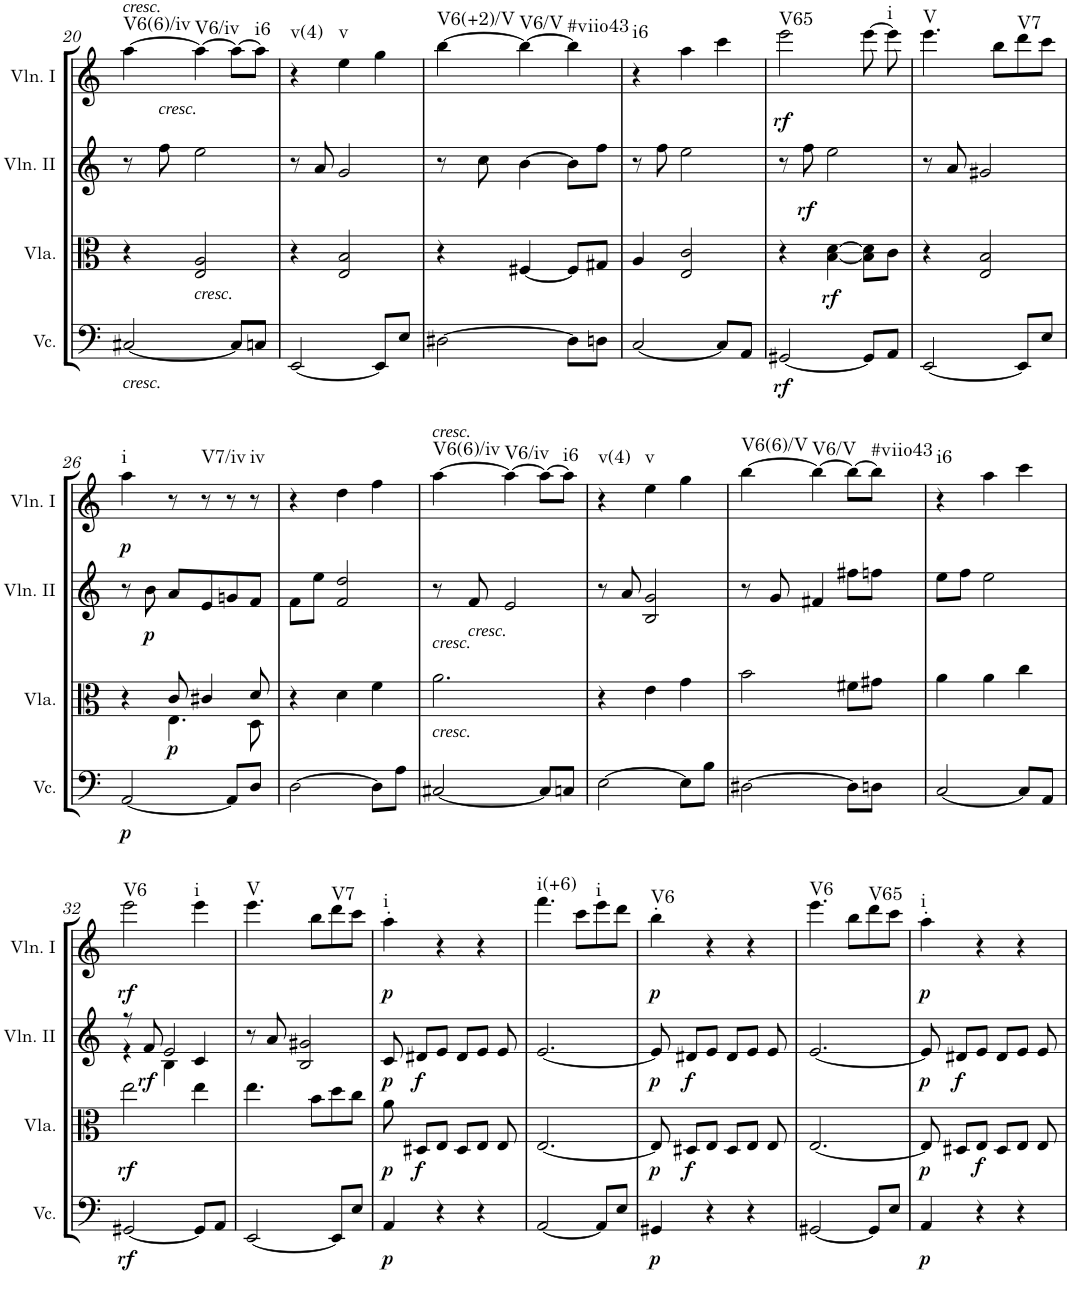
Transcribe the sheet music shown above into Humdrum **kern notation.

**kern	**dynam	**kern	**dynam	**kern	**dynam	**kern	**dynam	**harte
*part4	*part4	*part3	*part3	*part2	*part2	*part1	*part1	*part1
*staff4	*staff4	*staff3	*staff3	*staff2	*staff2	*staff1	*staff1	*
*I"Violoncello	*	*I"Viola	*	*I"Violin II	*	*I"Violin I	*	*
*I'Vc.	*	*I'Vla.	*	*I'Vln. II	*	*I'Vln. I	*	*
!!LO:PB:g=z
*clefF4	*	*clefC3	*	*clefG2	*	*clefG2	*	*
*k[]	*	*k[]	*	*k[]	*	*k[]	*	*
*M3/4	*	*M3/4	*	*M3/4	*	*M3/4	*	*
=20	=20	=20	=20	=20	=20	=20	=20	=20
!	!	!	!	!	!	!LO:TX:a:i:t=cresc.	!	!
!LO:TX:b:i:t=cresc.	!	!	!	!	!	!	!	!LO:H:kt=V6(6)/iv
[2C#X/	.	4r	.	8r	.	[4aa\	.	N
!	!	!	!	!LO:TX:a:i:t=cresc.	!	!	!	!
.	.	.	.	8ff\	.	.	.	.
!	!	!LO:TX:b:i:t=cresc.	!	!	!	!	!	!LO:H:kt=V6/iv
.	.	2E/ 2A/	.	2ee\	.	4aa\_	.	N
8C#/L]	.	.	.	.	.	8aa\L_	.	.
!	!	!	!	!	!	!	!	!LO:H:kt=i6
8Cn/J	.	.	.	.	.	8aa\J]	.	N
=21	=21	=21	=21	=21	=21	=21	=21	=21
!	!	!	!	!	!	!	!	!LO:H:kt=v(4)
[2EE/	.	4r	.	8r	.	4r	.	N
.	.	.	.	8a/	.	.	.	.
!	!	!	!	!	!	!	!	!LO:H:kt=v
.	.	2E/ 2B/	.	2g/	.	4ee\	.	N
8EE/L]	.	.	.	.	.	4gg\	.	.
8E/J	.	.	.	.	.	.	.	.
=22	=22	=22	=22	=22	=22	=22	=22	=22
!	!	!	!	!	!	!	!	!LO:H:kt=V6(+2)/V
[2D#X\	.	4r	.	8r	.	[4bb\	.	N
.	.	.	.	8cc\	.	.	.	.
!	!	!	!	!	!	!	!	!LO:H:kt=V6/V
.	.	[4F#X/	.	[4b\	.	4bb\_	.	N
!	!	!	!	!	!	!	!	!LO:H:kt=#viio43
8D#\L]	.	8F#/L]	.	8b\L]	.	4bb\]	.	N
8Dn\J	.	8G#X/J	.	8ff\J	.	.	.	.
=23	=23	=23	=23	=23	=23	=23	=23	=23
!	!	!	!	!	!	!	!	!LO:H:kt=i6
[2C/	.	4A/	.	8r	.	4r	.	N
.	.	.	.	8ff\	.	.	.	.
.	.	2E/ 2c/	.	2ee\	.	4aa\	.	.
8C/L]	.	.	.	.	.	4ccc\	.	.
8AA/J	.	.	.	.	.	.	.	.
=24	=24	=24	=24	=24	=24	=24	=24	=24
!	!LO:DY:b	!	!	!	!	!	!LO:DY:b	!LO:H:kt=V65
[2GG#X/	rf	4r	.	8r	.	2eee\	rf	N
!	!	!	!	!	!LO:DY:b	!	!	!
.	.	.	.	8ff\	rf	.	.	.
!	!	!	!LO:DY:b	!	!	!	!	!
.	.	[4B\ [4d\	rf	2ee\	.	.	.	.
8GG#/L]	.	8B\] 8d\]L	.	.	.	[8eee\	.	.
!	!	!	!	!	!	!	!	!LO:H:kt=i
8AA/J	.	8c\J	.	.	.	8eee\]	.	N
=25	=25	=25	=25	=25	=25	=25	=25	=25
!	!	!	!	!	!	!	!	!LO:H:kt=V
[2EE/	.	4r	.	8r	.	4.eee\	.	N
.	.	.	.	8a/	.	.	.	.
.	.	2E/ 2B/	.	2g#X/	.	.	.	.
.	.	.	.	.	.	8bb\L	.	.
!	!	!	!	!	!	!	!	!LO:H:kt=V7
8EE/L]	.	.	.	.	.	8ddd\	.	N
8E/J	.	.	.	.	.	8ccc\J	.	.
!!LO:LB:g=z
=26	=26	=26	=26	=26	=26	=26	=26	=26
*	*	*^	*	*	*	*	*	*
!	!LO:DY:b	!	!	!	!	!	!	!LO:DY:b	!LO:H:kt=i
[2AA/	p	4r	4ryy	.	8r	.	4aa\	p	N
!	!	!	!	!	!	!LO:DY:b	!	!	!
.	.	.	.	.	8b\	p	.	.	.
!	!	!	!	!LO:DY:b	!	!	!	!	!
.	.	8c/	4.E\	p	8a/L	.	8r	.	.
!	!	!	!	!	!	!	!	!	!LO:H:kt=V7/iv
.	.	4c#X/	.	.	8e/	.	8r	.	N
8AA/L]	.	.	.	.	8gn/	.	8r	.	.
!	!	!	!	!	!	!	!	!	!LO:H:kt=iv
8D/J	.	8d/	8D\	.	8f/J	.	8r	.	N
*	*	*v	*v	*	*	*	*	*	*
=27	=27	=27	=27	=27	=27	=27	=27	=27
[2D\	.	4r	.	8f\L	.	4r	.	.
.	.	.	.	8ee\J	.	.	.	.
.	.	4d\	.	2f/ 2dd/	.	4dd\	.	.
8D\L]	.	4f\	.	.	.	4ff\	.	.
8A\J	.	.	.	.	.	.	.	.
=28	=28	=28	=28	=28	=28	=28	=28	=28
!	!	!	!	!	!	!LO:TX:a:i:t=cresc.	!	!
!	!	!LO:TX:a:i:t=cresc.	!	!	!	!	!	!
!LO:TX:a:i:t=cresc.	!	!	!	!	!	!	!	!LO:H:kt=V6(6)/iv
[2C#X/	.	2.a\	.	8r	.	[4aa\	.	N
!	!	!	!	!LO:TX:b:i:t=cresc.	!	!	!	!
.	.	.	.	8f/	.	.	.	.
!	!	!	!	!	!	!	!	!LO:H:kt=V6/iv
.	.	.	.	2e/	.	4aa\_	.	N
8C#/L]	.	.	.	.	.	8aa\L_	.	.
!	!	!	!	!	!	!	!	!LO:H:kt=i6
8Cn/J	.	.	.	.	.	8aa\J]	.	N
=29	=29	=29	=29	=29	=29	=29	=29	=29
!	!	!	!	!	!	!	!	!LO:H:kt=v(4)
[2E\	.	4r	.	8r	.	4r	.	N
.	.	.	.	8a/	.	.	.	.
!	!	!	!	!	!	!	!	!LO:H:kt=v
.	.	4e\	.	2B/ 2g/	.	4ee\	.	N
8E\L]	.	4g\	.	.	.	4gg\	.	.
8B\J	.	.	.	.	.	.	.	.
=30	=30	=30	=30	=30	=30	=30	=30	=30
!	!	!	!	!	!	!	!	!LO:H:kt=V6(6)/V
[2D#X\	.	2b\	.	8r	.	[4bb\	.	N
.	.	.	.	8g/	.	.	.	.
!	!	!	!	!	!	!	!	!LO:H:kt=V6/V
.	.	.	.	4f#X/	.	4bb\_	.	N
8D#\L]	.	8f#X\L	.	8ff#X\L	.	8bb\L_	.	.
!	!	!	!	!	!	!	!	!LO:H:kt=#viio43
8Dn\J	.	8g#X\J	.	8ffn\J	.	8bb\J]	.	N
=31	=31	=31	=31	=31	=31	=31	=31	=31
!	!	!	!	!	!	!	!	!LO:H:kt=i6
[2C/	.	4a\	.	8ee\L	.	4r	.	N
.	.	.	.	8ff\J	.	.	.	.
.	.	4a\	.	2ee\	.	4aa\	.	.
8C/L]	.	4cc\	.	.	.	4ccc\	.	.
8AA/J	.	.	.	.	.	.	.	.
!!LO:LB:g=z
=32	=32	=32	=32	=32	=32	=32	=32	=32
*	*	*	*	*^	*	*	*	*
!	!LO:DY:b	!	!LO:DY:b	!	!	!	!	!LO:DY:b	!LO:H:kt=V6
[2GG#X/	rf	2ee\	rf	8r	4r	.	2eee\	rf	N
!	!	!	!	!	!	!LO:DY:b	!	!	!
.	.	.	.	8f/	.	rf	.	.	.
.	.	.	.	2e/	4B\	.	.	.	.
!	!	!	!	!	!	!	!	!	!LO:H:kt=i
8GG#/L]	.	4ee\	.	.	4c/	.	4eee\	.	N
8AA/J	.	.	.	.	.	.	.	.	.
*	*	*	*	*v	*v	*	*	*	*
=33	=33	=33	=33	=33	=33	=33	=33	=33
!	!	!	!	!	!	!	!	!LO:H:kt=V
[2EE/	.	4.ee\	.	8r	.	4.eee\	.	N
.	.	.	.	8a/	.	.	.	.
.	.	.	.	2B/ 2g#X/	.	.	.	.
.	.	8b\L	.	.	.	8bb\L	.	.
!	!	!	!	!	!	!	!	!LO:H:kt=V7
8EE/L]	.	8dd\	.	.	.	8ddd\	.	N
8E/J	.	8cc\J	.	.	.	8ccc\J	.	.
=34	=34	=34	=34	=34	=34	=34	=34	=34
!	!LO:DY:b	!	!LO:DY:b	!	!LO:DY:b	!	!LO:DY:b	!LO:H:kt=i
4AA/	p	8a\	p	8c/	p	4aa'\	p	N
!	!	!	!LO:DY:b	!	!LO:DY:b	!	!	!
.	.	8D#X/L	f	8d#X/L	f	.	.	.
4r	.	8E/J	.	8e/J	.	4r	.	.
.	.	8D#/L	.	8d#/L	.	.	.	.
4r	.	8E/J	.	8e/J	.	4r	.	.
.	.	8E/	.	8e/	.	.	.	.
=35	=35	=35	=35	=35	=35	=35	=35	=35
!	!	!	!	!	!	!	!	!LO:H:kt=i(+6)
[2AA/	.	[2.E/	.	[2.e/	.	4.fff\	.	N
.	.	.	.	.	.	8ccc\L	.	.
!	!	!	!	!	!	!	!	!LO:H:kt=i
8AA/L]	.	.	.	.	.	8eee\	.	N
8E/J	.	.	.	.	.	8ddd\J	.	.
=36	=36	=36	=36	=36	=36	=36	=36	=36
!	!LO:DY:b	!	!LO:DY:b	!	!LO:DY:b	!	!LO:DY:b	!LO:H:kt=V6
4GG#X/	p	8E/]	p	8e/]	p	4bb'\	p	N
!	!	!	!LO:DY:b	!	!LO:DY:b	!	!	!
.	.	8D#X/L	f	8d#X/L	f	.	.	.
4r	.	8E/J	.	8e/J	.	4r	.	.
.	.	8D#/L	.	8d#/L	.	.	.	.
4r	.	8E/J	.	8e/J	.	4r	.	.
.	.	8E/	.	8e/	.	.	.	.
=37	=37	=37	=37	=37	=37	=37	=37	=37
!	!	!	!	!	!	!	!	!LO:H:kt=V6
[2GG#X/	.	[2.E/	.	[2.e/	.	4.eee\	.	N
.	.	.	.	.	.	8bb\L	.	.
!	!	!	!	!	!	!	!	!LO:H:kt=V65
8GG#/L]	.	.	.	.	.	8ddd\	.	N
8E/J	.	.	.	.	.	8ccc\J	.	.
=38	=38	=38	=38	=38	=38	=38	=38	=38
!	!LO:DY:b	!	!LO:DY:b	!	!LO:DY:b	!	!LO:DY:b	!LO:H:kt=i
4AA/	p	8E/]	p	8e/]	p	4aa'\	p	N
!	!	!	!	!	!LO:DY:b	!	!	!
.	.	8D#X/L	.	8d#X/L	f	.	.	.
!	!LO:DY:a	!	!	!	!	!	!	!
4r	f	8E/J	.	8e/J	.	4r	.	.
.	.	8D#/L	.	8d#/L	.	.	.	.
4r	.	8E/J	.	8e/J	.	4r	.	.
.	.	8E/	.	8e/	.	.	.	.
=	=	=	=	=	=	=	=	=
*-	*-	*-	*-	*-	*-	*-	*-	*-
